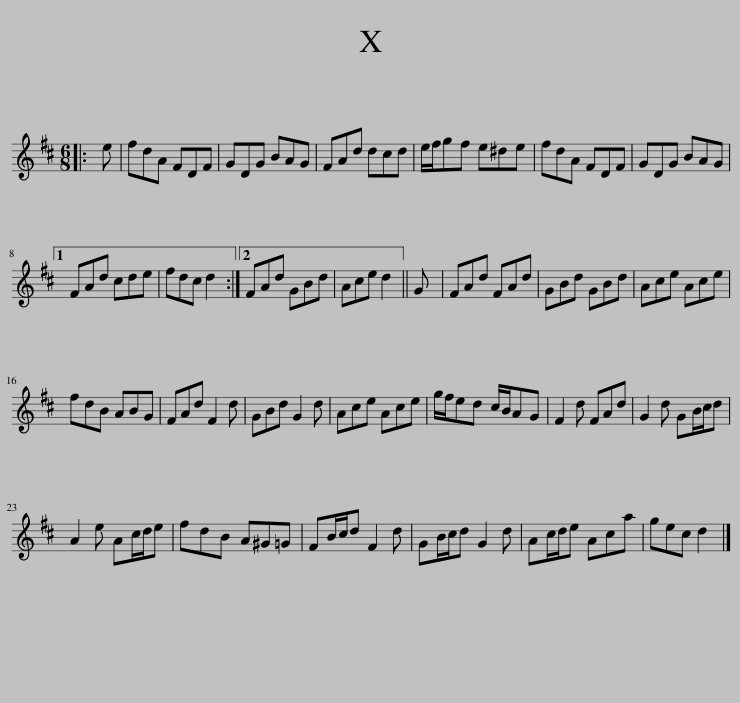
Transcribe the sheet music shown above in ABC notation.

X:1
L:1/8
M:6/8
I:linebreak $
K:D
V:1 treble
V:1
|: e | fdA FDF | GDG BAG | FAd dcd | e/f/gf e^de | %5
 fdA FDF | GDG BAG |1$ FAd cde | fdc d2 :|2 FAd GBd | %10
 Ace d2 || G | FAd FAd | GBd GBd | Ace Ace |$ %15
 fdB ABG | FAd F2 d | GBd G2 d | Ace Ace | g/f/ed c/B/AG | %20
 F2 d FAd | G2 d GB/c/d |$ A2 e Ac/d/e | fdB A^G=G | FB/c/d F2 d | %25
 GB/c/d G2 d | Ac/d/e Aca | gec d2 |] %28
